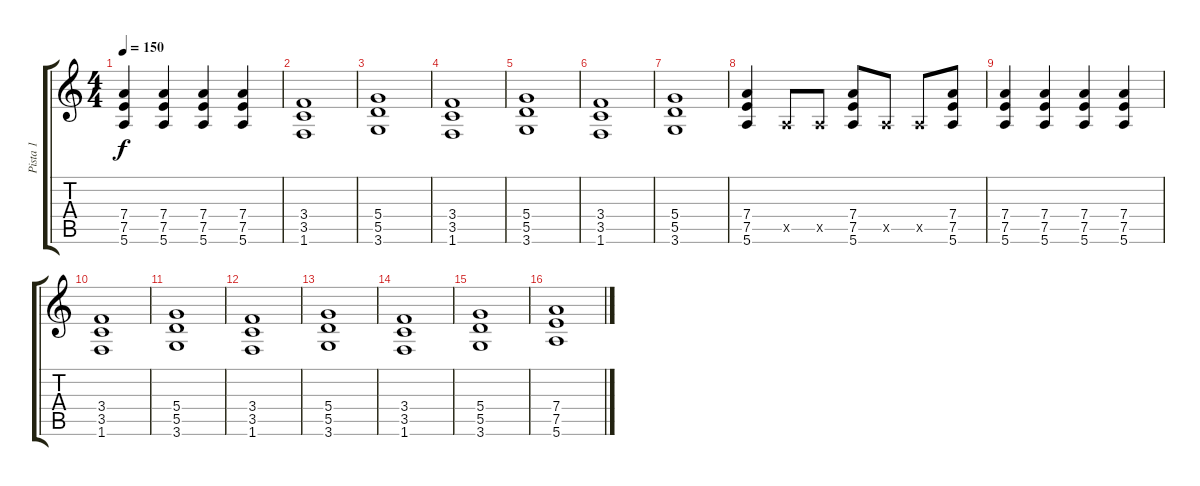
\track ("Pista 1" "Pista 1") {instrument overdrivenguitar}
\staff {score tabs}
\tuning (E4 B3 G3 D3 A2 E2) {hide}
\ts (4 4)
\tempo 150
\clef g2
\ks c
(7.4 7.5 5.6).4{dy f} (7.4 7.5 5.6).4 (7.4 7.5 5.6).4 (7.4 7.5 5.6).4 |
(3.4 3.5 1.6).1 |
(5.4 5.5 3.6).1 |
(3.4 3.5 1.6).1 |
(5.4 5.5 3.6).1 |
(3.4 3.5 1.6).1 |
(5.4 5.5 3.6).1 |
(7.4 7.5 5.6).4 0.5{x}.8 0.5{x}.8 (7.4 7.5 5.6).8 0.5{x}.8 0.5{x}.8 (7.4 7.5 5.6).8 |
(7.4 7.5 5.6).4 (7.4 7.5 5.6).4 (7.4 7.5 5.6).4 (7.4 7.5 5.6).4 |
(3.4 3.5 1.6).1 |
(5.4 5.5 3.6).1 |
(3.4 3.5 1.6).1 |
(5.4 5.5 3.6).1 |
(3.4 3.5 1.6).1 |
(5.4 5.5 3.6).1 |
(7.4 7.5 5.6).1
